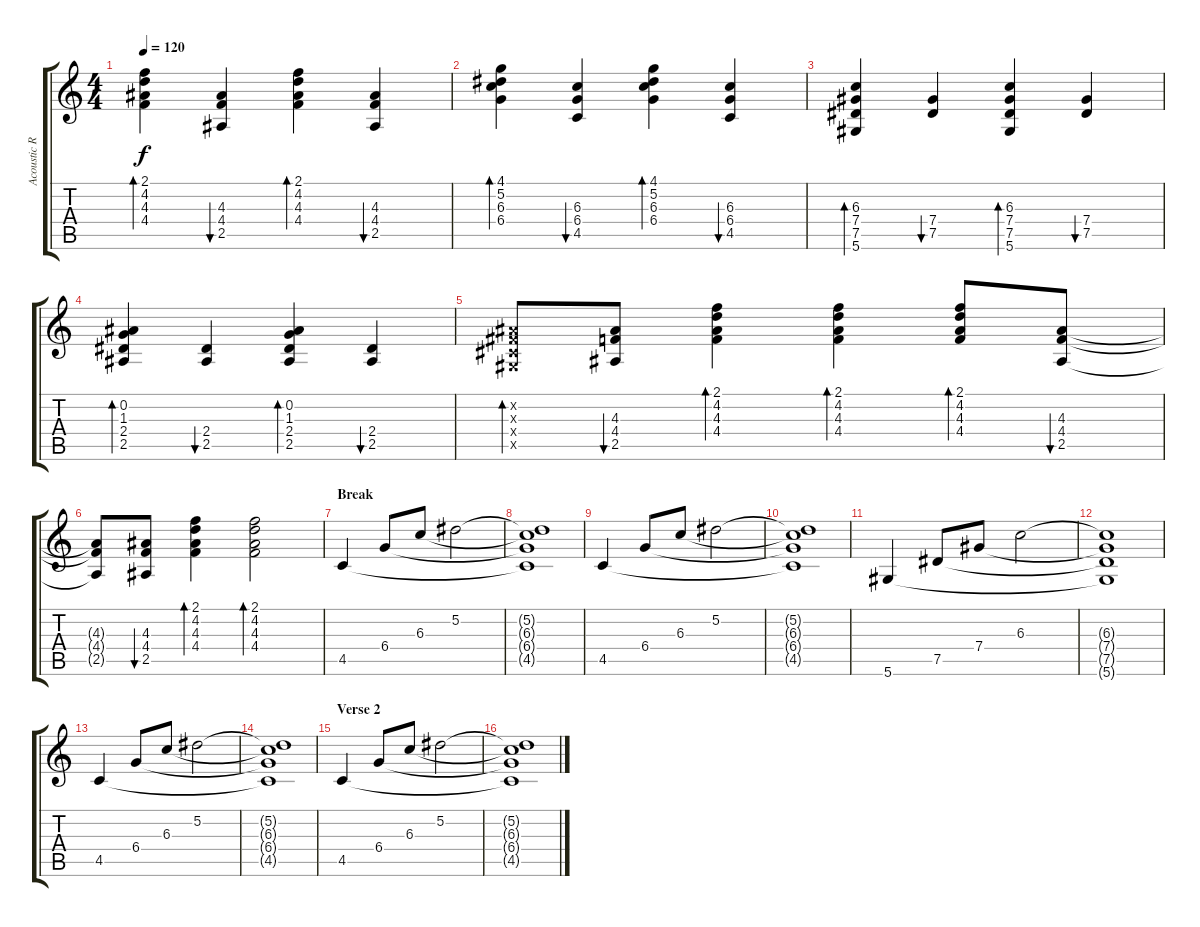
\track ("Acoustic Rhythm" "Acoustic R") {instrument acousticguitarnylon}
\staff {score tabs}
\tuning (Eb4 Bb3 Gb3 Db3 Ab2 Eb2) {hide}
\ts (4 4)
\tempo 120
\clef g2
\ks c
(2.1 4.2 4.3 4.4).4{bd 60 dy f} (4.3 4.4 2.5).4{bu 60} (2.1 4.2 4.3 4.4).4{bd 60} (4.3 4.4 2.5).4{bu 60} |
(4.1 5.2 6.3 6.4).4{bd 60} (6.3 6.4 4.5).4{bu 60} (4.1 5.2 6.3 6.4).4{bd 60} (6.3 6.4 4.5).4{bu 60} |
(6.3 7.4 7.5 5.6).4{bd 60} (7.4 7.5).4{bu 60} (6.3 7.4 7.5 5.6).4{bd 60} (7.4 7.5).4{bu 60} |
(0.2 1.3 2.4 2.5).4{bd 60} (2.4 2.5).4{bu 60} (0.2 1.3 2.4 2.5).4{bd 60} (2.4 2.5).4{bu 60} |
(0.2{x} 0.3{x} 0.4{x} 0.5{x}).8{bd 60} (4.3 4.4 2.5).8{bu 60} (2.1 4.2 4.3 4.4).4{bd 60} (2.1 4.2 4.3 4.4).4{bd 60} (2.1 4.2 4.3 4.4).8{bd 60} (4.3 4.4 2.5).8{bu 60} |
(4.3{t} 4.4{t} 2.5{t}).8 (4.3 4.4 2.5).8{bu 60} (2.1 4.2 4.3 4.4).4{bd 60} (2.1 4.2 4.3 4.4).2{bd 60} |
\section ("" "Break")
4.5.4{volume 14} 6.4.8 6.3.8 5.2.2 |
(5.2{t} 6.3{t} 6.4{t} 4.5{t}).1 |
4.5.4 6.4.8 6.3.8 5.2.2 |
(5.2{t} 6.3{t} 6.4{t} 4.5{t}).1 |
5.6.4 7.5.8 7.4.8 6.3.2 |
(6.3{t} 7.4{t} 7.5{t} 5.6{t}).1 |
4.5.4 6.4.8 6.3.8 5.2.2 |
(5.2{t} 6.3{t} 6.4{t} 4.5{t}).1 |
\section ("" "Verse 2")
4.5.4 6.4.8 6.3.8 5.2.2 |
(5.2{t} 6.3{t} 6.4{t} 4.5{t}).1
